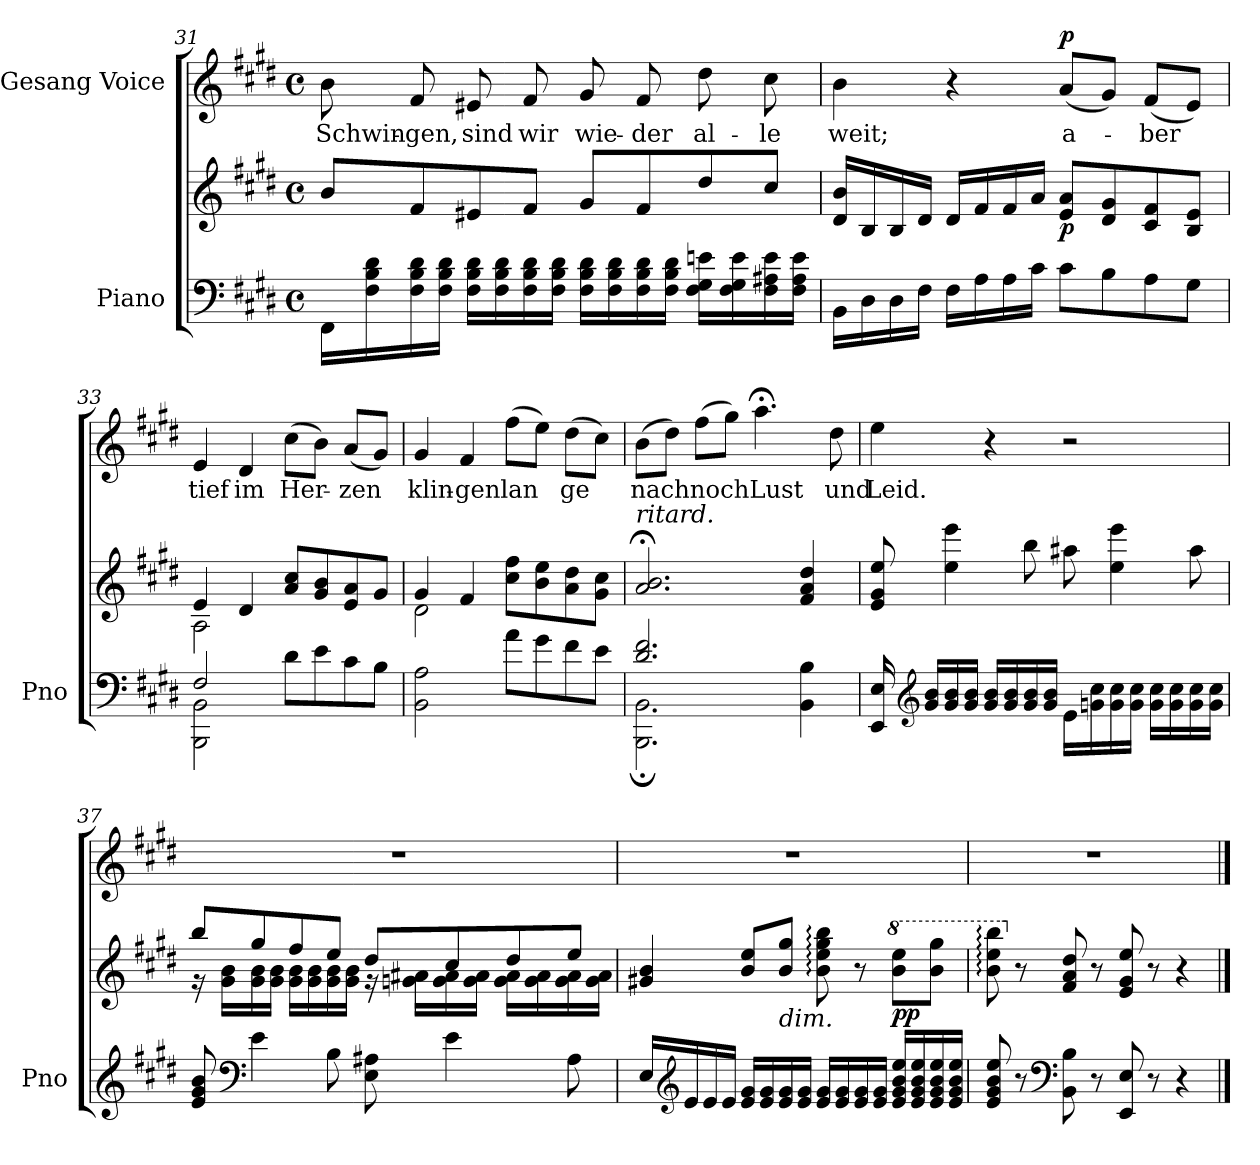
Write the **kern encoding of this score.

**kern	**kern	**dynam	**kern	**text	**dynam
*part2	*part2	*part2	*part1	*part1	*part1
*staff3	*staff2	*staff2/3	*staff1	*staff1	*staff1
*I"Piano	*	*	*I"Gesang Voice	*	*
*I'Pno	*	*	*	*	*
!!LO:LB:g=z
*clefF4	*clefG2	*	*clefG2	*	*
*k[f#c#g#d#]	*k[f#c#g#d#]	*	*k[f#c#g#d#]	*	*
*M4/4	*M4/4	*	*M4/4	*	*
*met(c)	*met(c)	*	*met(c)	*	*
=31	=31	=31	=31	=31	=31
!	!	!	!	!LO:LY:b	!
16FF#\LL	8b/L	.	8b\	Schwin-	.
16F#\ 16B\ 16d#\	.	.	.	.	.
!	!	!	!	!LO:LY:b	!
16F#\ 16B\ 16d#\	8f#/	.	8f#/	-gen,	.
16F#\ 16B\ 16d#\JJ	.	.	.	.	.
!	!	!	!	!LO:LY:b	!
16F#\ 16B\ 16d#\LL	8e#X/	.	8e#X/	sind	.
16F#\ 16B\ 16d#\	.	.	.	.	.
!	!	!	!	!LO:LY:b	!
16F#\ 16B\ 16d#\	8f#/J	.	8f#/	wir	.
16F#\ 16B\ 16d#\JJ	.	.	.	.	.
!	!	!	!	!LO:LY:b	!
16F#\ 16B\ 16d#\LL	8g#/L	.	8g#/	wie-	.
16F#\ 16B\ 16d#\	.	.	.	.	.
!	!	!	!	!LO:LY:b	!
16F#\ 16B\ 16d#\	8f#/	.	8f#/	-der	.
16F#\ 16B\ 16d#\JJ	.	.	.	.	.
!	!	!	!	!LO:LY:b	!
16F#\ 16G#\ 16en\LL	8dd#/	.	8dd#\	al-	.
16F#\ 16G#\ 16e\	.	.	.	.	.
!	!	!	!	!LO:LY:b	!
16F#\ 16A#X\ 16e\	8cc#/J	.	8cc#\	-le	.
16F#\ 16A#\ 16e\JJ	.	.	.	.	.
=32	=32	=32	=32	=32	=32
!	!	!	!	!LO:LY:b	!
16BB\LL	16d#/ 16b/LL	.	4b\	weit;	.
16D#\	16B/	.	.	.	.
16D#\	16B/	.	.	.	.
16F#\JJ	16d#/JJ	.	.	.	.
16F#\LL	16d#/LL	.	4r	.	.
16A\	16f#/	.	.	.	.
16A\	16f#/	.	.	.	.
16c#\JJ	16a/JJ	.	.	.	.
!	!	!LO:DY:b	!	!LO:LY:b	!LO:DY:a
8c#\L	8e/ 8a/L	p	(<8a/L	a-	p
8B\	8d#/ 8g#/	.	8g#/J)	.	.
!	!	!	!	!LO:LY:b	!
8A\	8c#/ 8f#/	.	(<8f#/L	-ber	.
8G#\J	8B/ 8e/J	.	8e/J)	.	.
=33	=33	=33	=33	=33	=33
*^	*^	*	*	*	*
!	!	!	!	!	!	!LO:LY:b	!
2F#/	2BBB\ 2BB\	4e/	2A\	.	4e/	tief	.
!	!	!	!	!	!	!LO:LY:b	!
.	.	4d#/	.	.	4d#/	im	.
!	!	!	!	!	!	!LO:LY:b	!
8d#\L	2ryy	8a/ 8cc#/L	2ryy	.	(>8cc#\L	Her-	.
8e\	.	8g#/ 8b/	.	.	8b\J)	.	.
!	!	!	!	!	!	!LO:LY:b	!
8c#\	.	8e/ 8a/	.	.	(<8a/L	-zen	.
8B\J	.	8g#/J	.	.	8g#/J)	.	.
*v	*v	*	*	*	*	*	*
!!LO:LB:g=z
=34	=34	=34	=34	=34	=34	=34
!	!	!	!	!	!LO:LY:b	!
2BB\ 2A\	4g#/	2d#\	.	4g#/	klin-	.
!	!	!	!	!	!LO:LY:b	!
.	4f#/	.	.	4f#/	-gen	.
!	!	!	!	!	!LO:LY:b	!
8a\L	8cc#\ 8ff#\L	2ryy	.	(>8ff#\L	lan-	.
!	!	!	!	!	!LO:LY:b	!
8g#\	8b\ 8ee\	.	.	8ee\J)	-	.
!	!	!	!	!	!LO:LY:b	!
8f#\	8a\ 8dd#\	.	.	(>8dd#\L	-ge	.
8e\J	8g#\ 8cc#\J	.	.	8cc#\J)	.	.
*	*v	*v	*	*	*	*
=35	=35	=35	=35	=35	=35
*	*	*	*MM92	*	*
*^	*	*	*	*	*
!	!	!LO:TX:a:i:t=ritard.	!	!	!	!
!	!	!	!	!	!LO:LY:b	!
2.d#/ 2.f#/	2.BBB\; 2.BB\;	2.a/;< 2.b/;<	.	(>8b\L	nach	.
.	.	.	.	8dd#\J)	.	.
*	*	*	*	*MM86	*	*
!	!	!	!	!	!LO:LY:b	!
.	.	.	.	(>8ff#\L	noch	.
.	.	.	.	8gg#\J)	.	.
!	!	!	!	!	!LO:LY:b	!
.	.	.	.	4.aa;<\	Lust	.
4BB\ 4B\	4rBByy	4f#/ 4a/ 4dd#/	.	.	.	.
!	!	!	!	!	!LO:LY:b	!
.	.	.	.	8dd#\	und	.
*v	*v	*	*	*	*	*
=36	=36	=36	=36	=36	=36
!	!	!	!	!LO:LY:b	!
16EE/ 16E/	8e/ 8g#/ 8ee/	.	4ee\	Leid.	.
*clefG2	*	*	*	*	*
16g#/ 16b/LL	.	.	.	.	.
16g#/ 16b/	4ee\ 4eee\	.	.	.	.
16g#/ 16b/JJ	.	.	.	.	.
16g#/ 16b/LL	.	.	4r	.	.
16g#/ 16b/	.	.	.	.	.
16g#/ 16b/	8bb\	.	.	.	.
16g#/ 16b/JJ	.	.	.	.	.
16e\LL	8aa#X\	.	2r	.	.
16gn\ 16cc#\	.	.	.	.	.
16g\ 16cc#\	4ee\ 4eee\	.	.	.	.
16g\ 16cc#\JJ	.	.	.	.	.
16g\ 16cc#\LL	.	.	.	.	.
16g\ 16cc#\	.	.	.	.	.
16g\ 16cc#\	8aa#\	.	.	.	.
16g\ 16cc#\JJ	.	.	.	.	.
!!LO:LB:g=z
=37	=37	=37	=37	=37	=37
*	*^	*	*	*	*
8e/ 8g#/ 8b/	8bb/L	16r	.	1r	.	.
.	.	16g#\ 16b\LL	.	.	.	.
*clefF4	*	*	*	*	*	*
4e\	8gg#/	16g#\ 16b\	.	.	.	.
.	.	16g#\ 16b\JJ	.	.	.	.
.	8ff#/	16g#\ 16b\LL	.	.	.	.
.	.	16g#\ 16b\	.	.	.	.
8B\	8ee/J	16g#\ 16b\	.	.	.	.
.	.	16g#\ 16b\JJ	.	.	.	.
8E\ 8A#X\	8dd#/L	16r	.	.	.	.
.	.	16gn\ 16a#X\LL	.	.	.	.
4e\	8cc#/	16g\ 16a#\	.	.	.	.
.	.	16g\ 16a#\JJ	.	.	.	.
.	8dd#/	16g\ 16a#\LL	.	.	.	.
.	.	16g\ 16a#\	.	.	.	.
8A#\	8ee/J	16g\ 16a#\	.	.	.	.
.	.	16g\ 16a#\JJ	.	.	.	.
*	*v	*v	*	*	*	*
=38	=38	=38	=38	=38	=38
16E/LL	4g#X/ 4b/	.	1r	.	.
*clefG2	*	*	*	*	*
16e/	.	.	.	.	.
16e/	.	.	.	.	.
16e/JJ	.	.	.	.	.
16e/ 16g#/LL	8b/ 8ee/L	.	.	.	.
16e/ 16g#/	.	.	.	.	.
!	!LO:TX:b:i:t=dim.	!	!	!	!
16e/ 16g#/	8b/ 8gg#/J	.	.	.	.
16e/ 16g#/JJ	.	.	.	.	.
16e/ 16g#/LL	8b\: 8ee\: 8gg#\: 8bb\:	.	.	.	.
16e/ 16g#/	.	.	.	.	.
16e/ 16g#/	8r	.	.	.	.
16e/ 16g#/JJ	.	.	.	.	.
*	*8va	*	*	*	*
!	!	!LO:DY:b	!	!	!
16e/ 16g#/ 16b/ 16ee/LL	8bb\ 8eee\L	pp	.	.	.
16e/ 16g#/ 16b/ 16ee/	.	.	.	.	.
16e/ 16g#/ 16b/ 16ee/	8bb\ 8ggg#\J	.	.	.	.
16e/ 16g#/ 16b/ 16ee/JJ	.	.	.	.	.
=39	=39	=39	=39	=39	=39
8e/ 8g#/ 8b/ 8ee/	8bb\: 8eee\: 8bbb\:	.	1r	.	.
*	*X8va	*	*	*	*
8r	8r	.	.	.	.
*clefF4	*	*	*	*	*
8BB\ 8B\	8f#/ 8a/ 8dd#/	.	.	.	.
8r	8r	.	.	.	.
8EE/ 8E/	8e/ 8g#/ 8ee/	.	.	.	.
8r	8r	.	.	.	.
4r	4r	.	.	.	.
==	==	==	==	==	==
*-	*-	*-	*-	*-	*-
